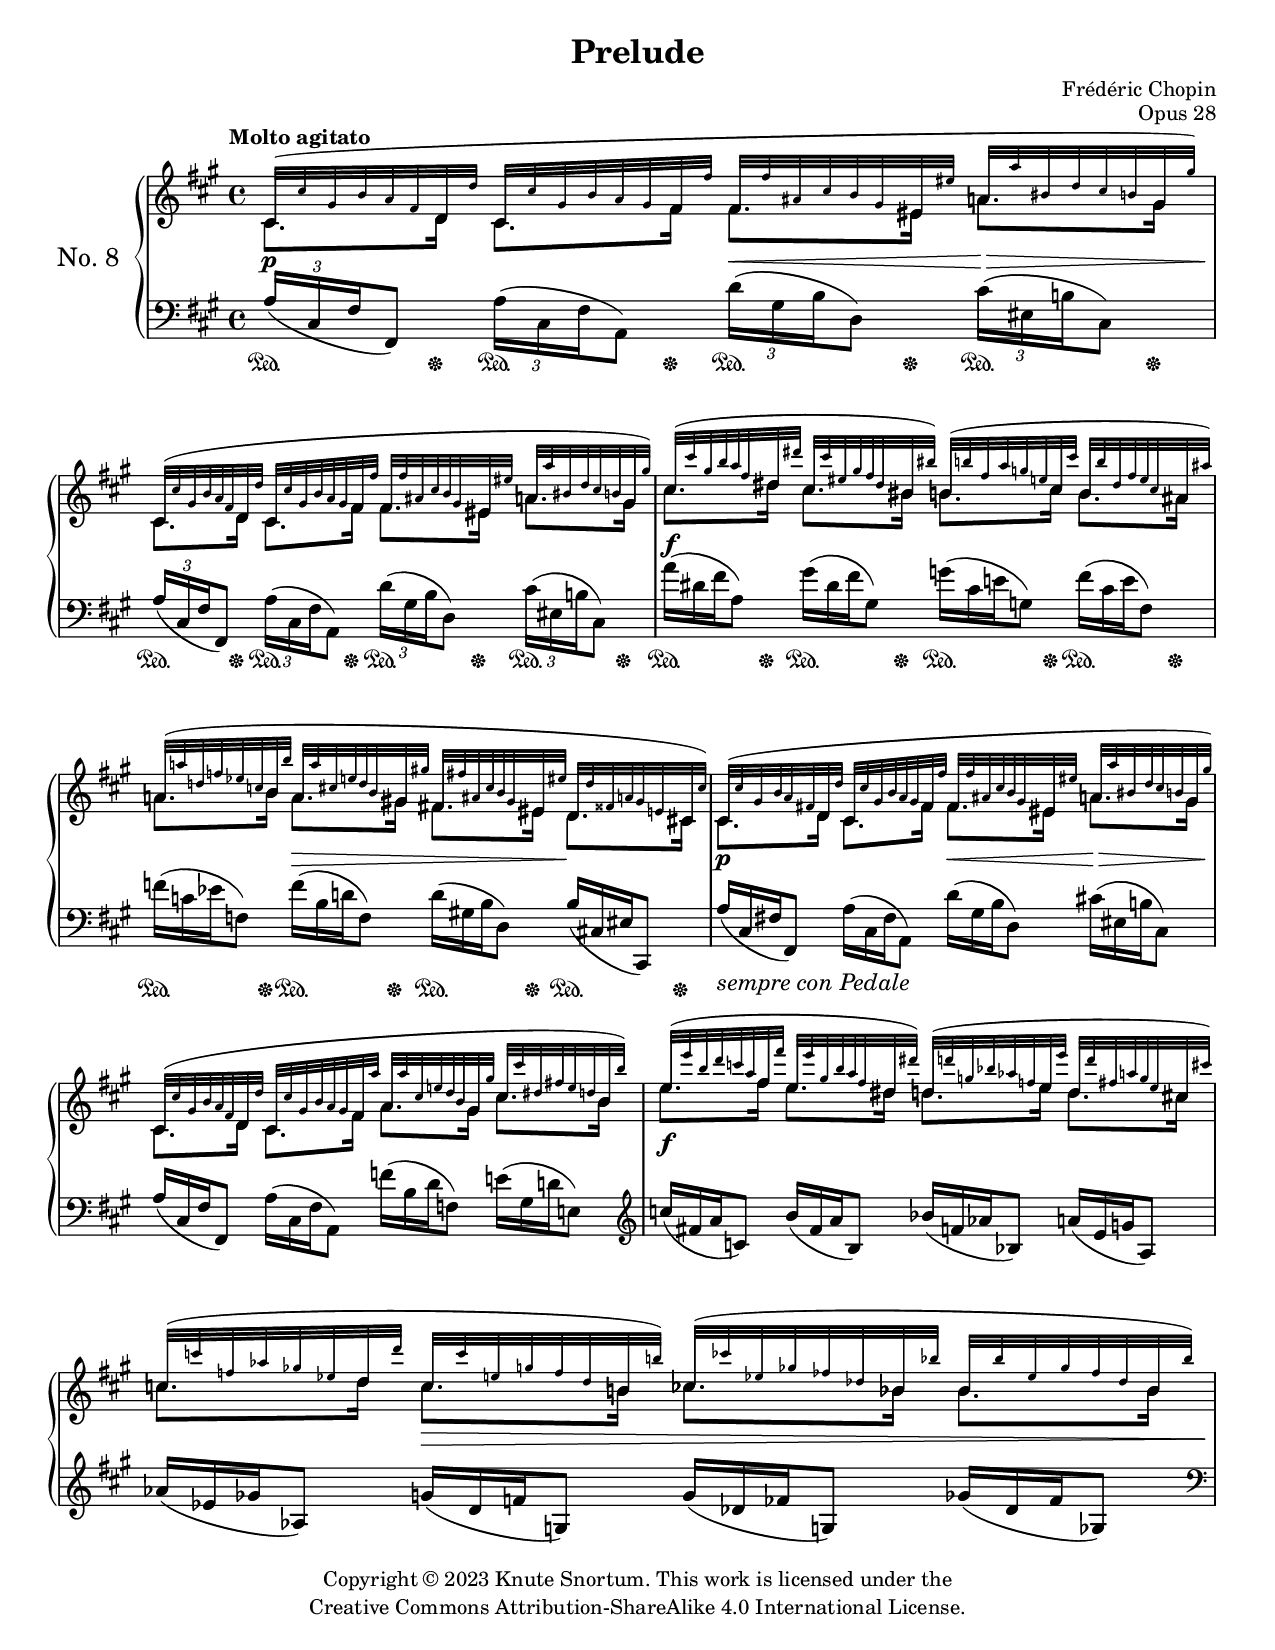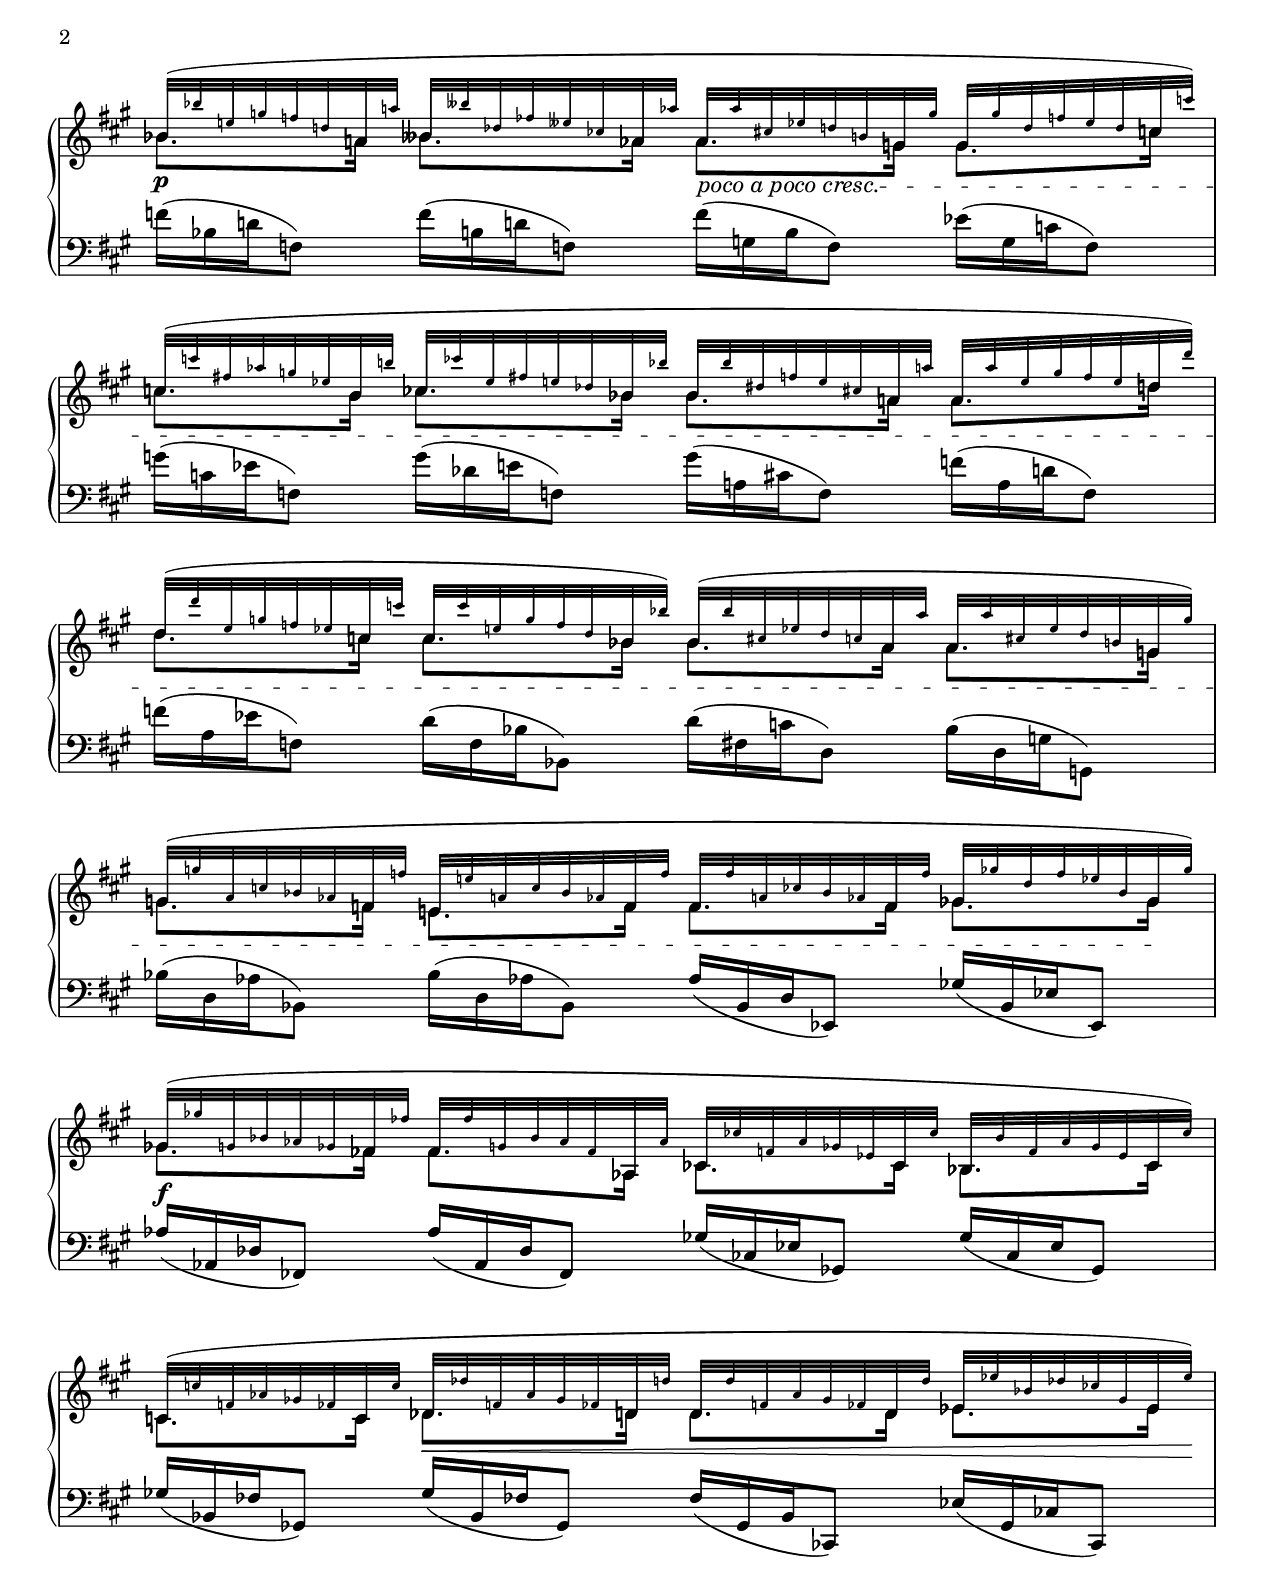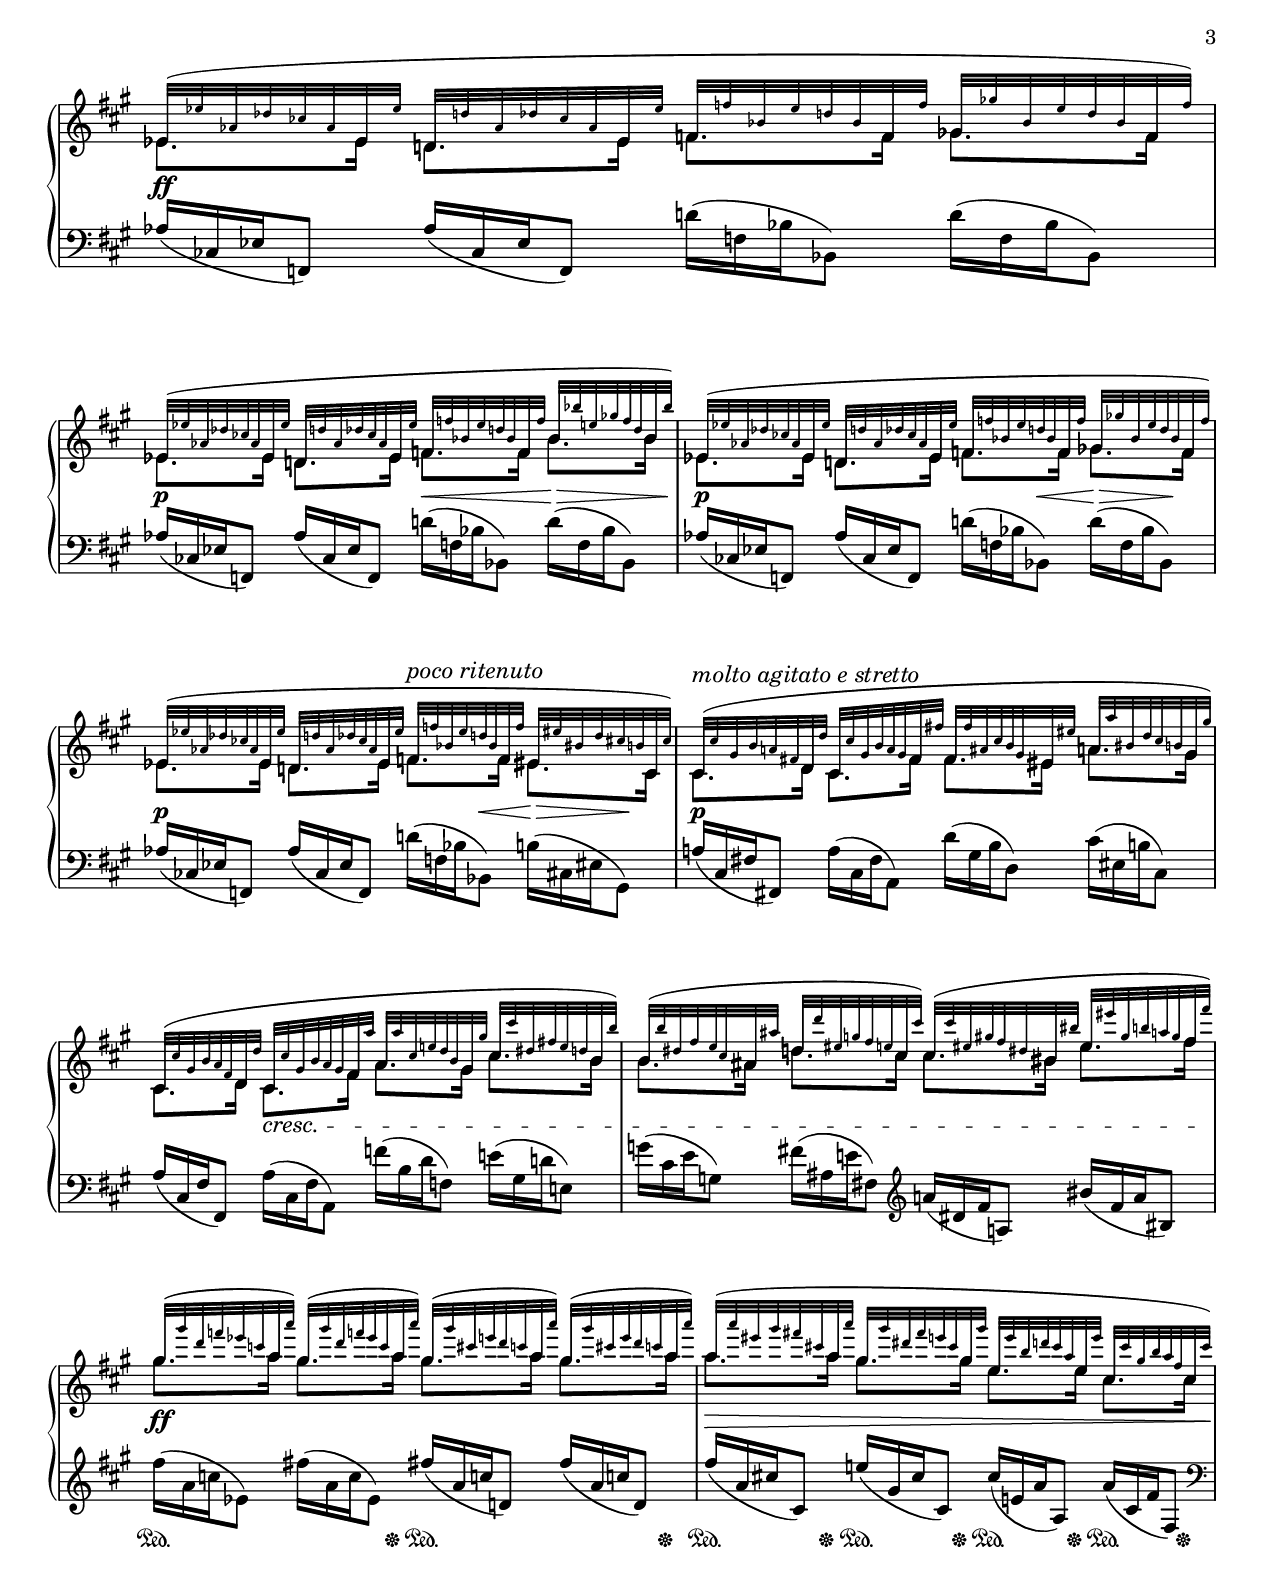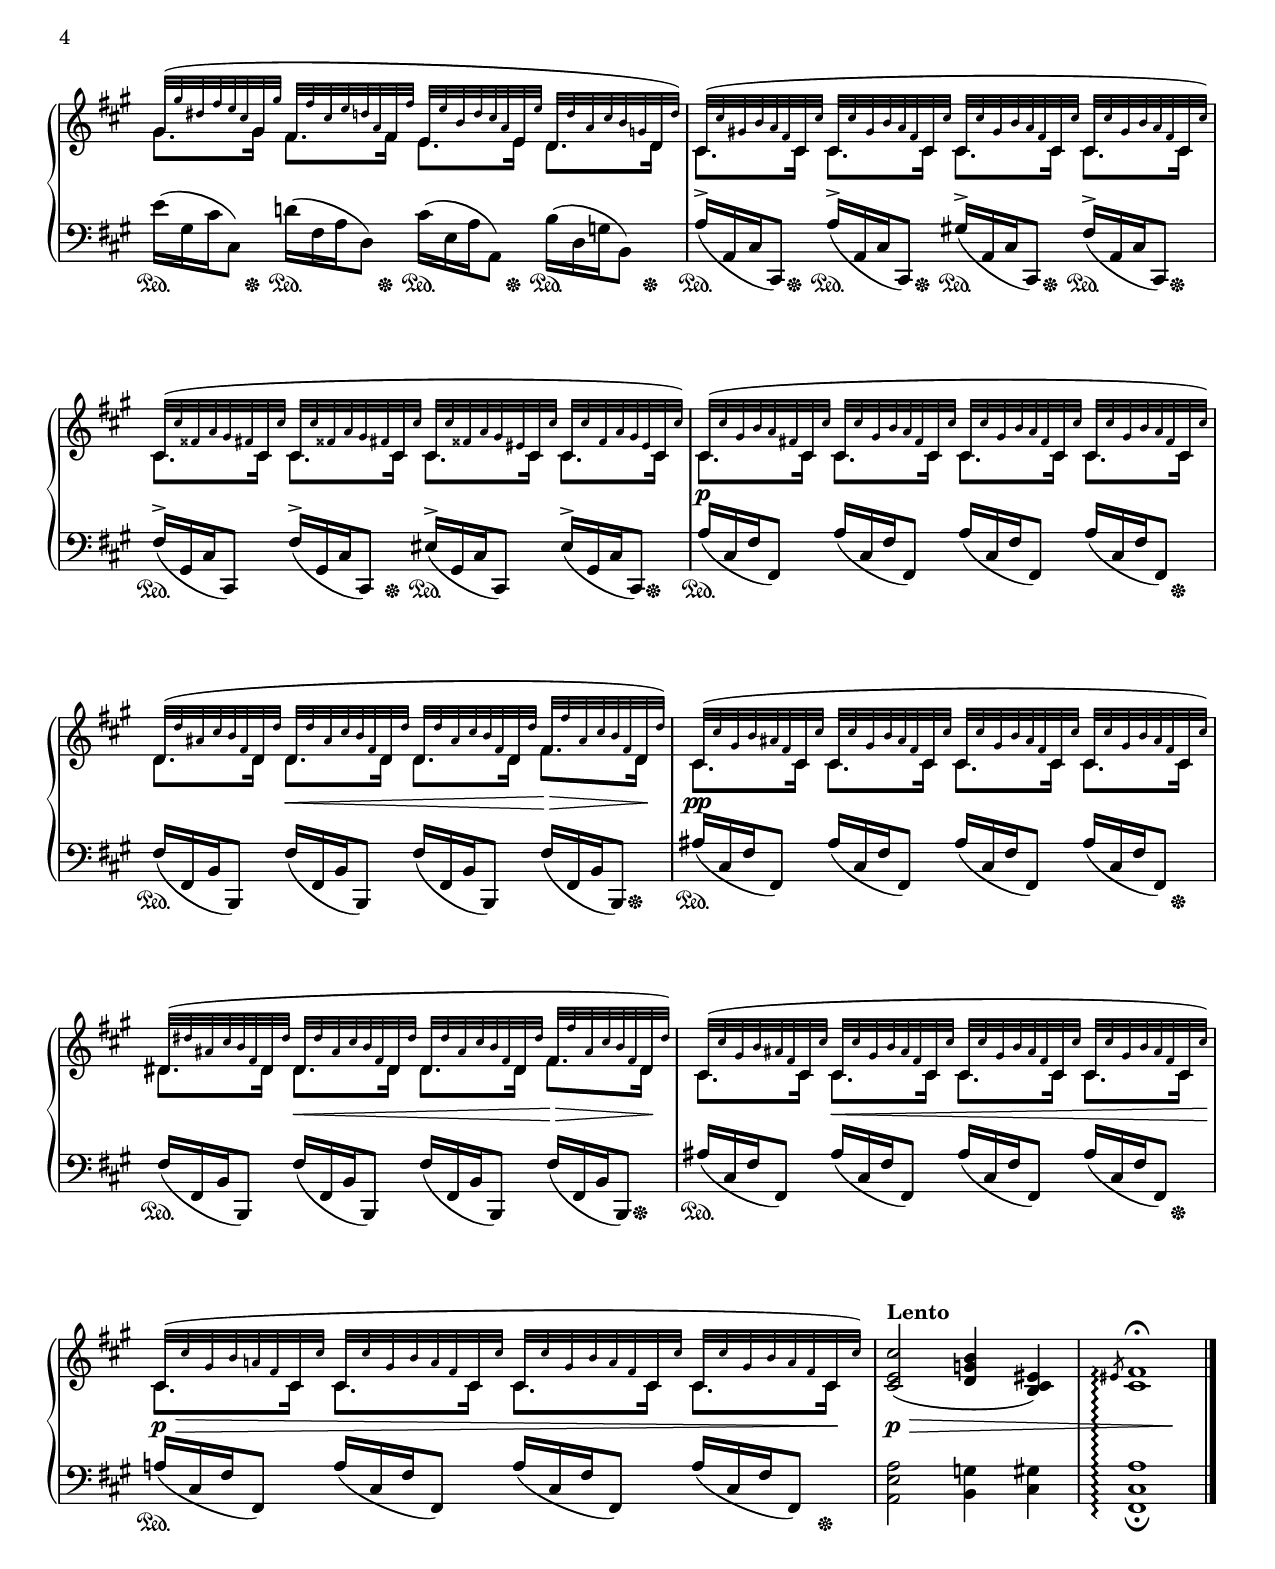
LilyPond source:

\version "2.24.0"

\include "includes/header-paper.ily"
%...+....1....+....2....+....3....+....4....+....5....+....6....+....7....+....

\version "2.22.2"
\language "english"

\include "global-variables.ily"

%%% Positions and shapes %%%

shapeArpeggio = 
  \tweak positions #'(-17 . -1) 
  \tweak extra-spacing-width #'(-1 . 0)
  \tweak X-offset -2
  \tweak vertical-skylines ##f
  \etc

%%% Music %%%

global = {
  \time 4/4
  \key fs \minor
  \accidentalStyle piano
}

rightHandUpper = \relative {
  \voiceOne
  \magnifyMusic #2/3 {
    \once \normalsize cs'32( cs' gs b a fs \once \normalsize d d' 
      \once \normalsize cs, cs' gs b a gs \once \normalsize fs fs'
      \once \normalsize fs, fs' as, cs b gs \once \normalsize es es'
      \once \normalsize a, a' bs, d cs b \once \normalsize gs gs') |
    \once \normalsize cs,,32( cs' gs b a fs \once \normalsize d d' 
      \once \normalsize cs, cs' gs b a gs \once \normalsize fs fs'
      \once \normalsize fs, fs' as, cs b gs \once \normalsize es es'
      \once \normalsize a, a' bs, d cs b \once \normalsize gs gs') |
    \once \normalsize cs,32( cs' gs b a fs \once \normalsize ds ds' 
      \once \normalsize cs, cs' es, gs fs ds \once \normalsize bs bs')
      \once \normalsize b,( b' fs a g e \once \normalsize cs cs'
      \once \normalsize b, b' ds, fs e cs \once \normalsize as as') |
    \once \normalsize a,32( a' d, f ef c \once \normalsize b b'
      \once \normalsize a, a' cs, e d b \once \normalsize gs gs'
      \once \normalsize fs, fs' as, cs b gs \once \normalsize es es'
      \once \normalsize d, d' fss, a gs e \once \normalsize cs cs')
    \once \normalsize cs,32( cs' gs b a fs \once \normalsize d d' 
      \once \normalsize cs, cs' gs b a gs \once \normalsize fs fs'
      \once \normalsize fs, fs' as, cs b gs \once \normalsize es es'
      \once \normalsize a, a' bs, d cs b \once \normalsize gs gs') |
    \once \normalsize cs,,32( cs' gs b a fs \once \normalsize d d' 
      \once \normalsize cs, cs' gs b a gs \once \normalsize fs a'
      \once \normalsize a, a' cs, e d b \once \normalsize gs gs'
      \once \normalsize cs, cs' ds, fs e d \once \normalsize b b') |
    \once \normalsize e,32( e' b d c a \once \normalsize fs fs'
      \once \normalsize e, e' gs, b a fs \once \normalsize ds ds')
      \once \normalsize d,( d' g, bf af f \once \normalsize e e'
      \once \normalsize d, d' fs, a g e \once \normalsize cs cs') |
    \once \normalsize c,32( c' f, af gf ef \once \normalsize d d'
      \once \normalsize c,32 c' e, g f d \once \normalsize b b')
      \once \normalsize cf,32( cf' ef, gf ff df \once \normalsize bf bf'
      \once \normalsize bf, bf' ef, gf ff df \once \normalsize bf bf') |
      
    \barNumberCheck 9
    \once \normalsize bf,32( bf' e, g f d \once \normalsize a a'
      \once \normalsize bff, bff' df, ff eff cf \once \normalsize af af'
      \once \normalsize af, af' cs, ef d b \once \normalsize g g'
      \once \normalsize g, g' d f ef d \once \normalsize c c') |
    \once \normalsize c,32( c' fs, af g ef \once \normalsize b b'
      \once \normalsize cf, cf' ef, fs e df \once \normalsize bf bf'
      \once \normalsize bf, bf' ds, f e cs \once \normalsize a a'
      \once \normalsize a, a' e g f e \once \normalsize d d') |
    \once \normalsize d,32( d' e, g f ef \once \normalsize c c'
      \once \normalsize c, c' e, g f d \once \normalsize bf bf')
      \once \normalsize bf,( bf' cs, ef d c \once \normalsize a a'
      \once \normalsize a, a' cs, ef d b \once \normalsize g g') |
    \once \normalsize g,32( g' a, c bf af \once \normalsize f f'
      \once \normalsize e, e' a, c bf af \once \normalsize f f'
      \once \normalsize f, f' a, cf bf af \once \normalsize f f'
      \once \normalsize gf, gf' d f ef bf \once \normalsize gf gf') |
    \once \normalsize gf,32( gf' g, bf af gf \once \normalsize ff ff' 
      \once \normalsize ff, ff' g, bf af ff \once \normalsize af, af'
      \once \normalsize cf, cf' f, af gf ef \once \normalsize cf cf'
      \once \normalsize bf, bf' f af gf ef \once \normalsize cf cf') |
    \once \normalsize c,32( c' f, af gf ff \once \normalsize c c' 
      \once \normalsize df, df' f, af gf ff \once \normalsize d d'
      \once \normalsize d, d' f, af gf ff \once \normalsize d d'
      \once \normalsize ef, ef' bf df cf gf \once \normalsize ef ef') |
    \once \normalsize ef,32( ef' af, df cf af \once \normalsize ef ef' 
      \once \normalsize d, d' af df cf af \once \normalsize ef ef'
      \once \normalsize f, f' bf, ef d bf \once \normalsize f f'
      \once \normalsize gf, gf' bf, ef d bf \once \normalsize f f') |
    \once \normalsize ef,32( ef' af, df cf af \once \normalsize ef ef'
      \once \normalsize d, d' af df cf af \once \normalsize ef ef'
      \once \normalsize f, f' bf, ef d bf \once \normalsize f f'
      \once \normalsize bf, bf' e, gf f d \once \normalsize bf bf') |
      
    \barNumberCheck 17
    \once \normalsize ef,,32( ef' af, df cf af \once \normalsize ef ef' 
      \once \normalsize d, d' af df cf af \once \normalsize ef ef'
      \once \normalsize f, f' bf, ef d bf \once \normalsize f f'
      \once \normalsize gf, gf' bf, ef d bf \once \normalsize f f') |
    \once \normalsize ef,32( ef' af, df cf af \once \normalsize ef ef'
      \once \normalsize d, d' af df cf af \once \normalsize ef ef'
      \once \normalsize f, f' bf, ef d bf \once \normalsize f f'
      \once \normalsize es, es' bs d cs b \once \normalsize cs, cs') |
    \once \normalsize cs,32( cs' gs b a fs \once \normalsize d d' 
      \once \normalsize cs, cs' gs b a gs \once \normalsize fs fs'
      \once \normalsize fs, fs' as, cs b gs \once \normalsize es es'
      \once \normalsize a, a' bs, d cs b \once \normalsize gs gs') |
    \once \normalsize cs,,32( cs' gs b a fs \once \normalsize d d' 
      \once \normalsize cs, cs' gs b a gs \once \normalsize fs a'
      \once \normalsize a, a' cs, e d b \once \normalsize gs gs'
      \once \normalsize cs, cs' ds, fs e d \once \normalsize b b') |
    \once \normalsize b,( b' ds, fs e cs \once \normalsize as as' 
      \once \normalsize d, d' es, g fs e \once \normalsize cs cs') 
      \once \normalsize cs,( cs' es, gs fs ds \once \normalsize bs bs' 
      \once \normalsize es, es' gs, b a gs \once \normalsize fs fs') |
    \once \normalsize gs,32( gs' d f ef c \once \normalsize a a')
      \once \normalsize gs,( gs' d f ef c \once \normalsize a a')
      \once \normalsize gs,( gs' cs, e d c \once \normalsize a a')
      \once \normalsize gs,( gs' cs, e d c \once \normalsize a a') |
    \once \normalsize a,32( a' es gs fs cs \once \normalsize a a'
      \once \normalsize gs, gs' ds fs e cs \once \normalsize gs gs'
      \once \normalsize e, e' b d cs a \once \normalsize e e'
      \once \normalsize cs, cs' gs b a fs \once \normalsize cs cs') |
    \once \normalsize gs,32( gs' ds fs e cs \once \normalsize gs gs' 
      \once \normalsize fs, fs' cs e d a \once \normalsize fs fs'
      \once \normalsize e, e' b d cs a \once \normalsize e e'
      \once \normalsize d, d' a cs b g \once \normalsize d d') |
      
    \barNumberCheck 25
    \once \normalsize cs,32( cs' gs b a fs \once \normalsize cs cs'
      \once \normalsize cs, cs' gs b a fs \once \normalsize cs cs'
      \once \normalsize cs, cs' gs b a fs \once \normalsize cs cs'
      \once \normalsize cs, cs' gs b a fs \once \normalsize cs cs') |
    \once \normalsize cs,32( cs' fss, a gs fs \once \normalsize cs cs'
      \once \normalsize cs, cs' fss, a gs fs \once \normalsize cs cs'
      \once \normalsize cs, cs' fss, a gs es \once \normalsize cs cs'
      \once \normalsize cs, cs' fss, a gs es \once \normalsize cs cs') |
    \once \normalsize cs,32( cs' gs b a fs \once \normalsize cs cs'
      \once \normalsize cs, cs' gs b a fs \once \normalsize cs cs'
      \once \normalsize cs, cs' gs b a fs \once \normalsize cs cs'
      \once \normalsize cs, cs' gs b a fs \once \normalsize cs cs') |
    \once \normalsize d,32( d' as cs b fs \once \normalsize d d'
      \once \normalsize d, d' as cs b fs \once \normalsize d d'
      \once \normalsize d, d' as cs b fs \once \normalsize d d'
      \once \normalsize fs, fs' as, cs b fs \once \normalsize d d') |
    \once \normalsize cs,32( cs' gs b as fs \once \normalsize cs cs'
      \once \normalsize cs, cs' gs b as fs \once \normalsize cs cs'
      \once \normalsize cs, cs' gs b as fs \once \normalsize cs cs'
      \once \normalsize cs, cs' gs b as fs \once \normalsize cs cs') |
    \once \normalsize ds,32( ds' as cs b fs \once \normalsize ds ds'
      \once \normalsize ds, ds' as cs b fs \once \normalsize ds ds'
      \once \normalsize ds, ds' as cs b fs \once \normalsize ds ds'
      \once \normalsize fs, fs' as, cs b fs \once \normalsize ds ds') |
    \once \normalsize cs,32( cs' gs b as fs \once \normalsize cs cs'
      \once \normalsize cs, cs' gs b as fs \once \normalsize cs cs'
      \once \normalsize cs, cs' gs b as fs \once \normalsize cs cs'
      \once \normalsize cs, cs' gs b as fs \once \normalsize cs cs') |
    \once \normalsize cs,32( cs' gs b a fs \once \normalsize cs cs'
      \once \normalsize cs, cs' gs b a fs \once \normalsize cs cs'
      \once \normalsize cs, cs' gs b a fs \once \normalsize cs cs'
      \once \normalsize cs, cs' gs b a fs \once \normalsize cs cs') |
  }
  
  \barNumberCheck 33
  \oneVoice
  \hide MetronomeMark
  \tempo "Lento" 4 = 50
  <cs, e cs'>2( <d g b>4 <b cs es>) |
  \slashedGrace { es8 \shapeArpeggio \arpeggio } <cs fs>1\fermata |
  \bar "|."
}

rightHandLower = \relative {
  \voiceTwo
  cs'8. d16 cs8. fs16 fs8. es16 a8. gs16 | 
  cs,8. d16 cs8. fs16 fs8. es16 a8. gs16 | 
  cs8. ds16 cs8. bs16 b8. cs16 b8. as16 |
  a8. b16 a8. gs16 fs8. es16 d8. cs16 |
  cs8. d16 cs8. fs16 fs8. es16 a8. gs16 |
  cs,8. d16 cs8. fs16 a8. gs16 cs8. b16 |
  e8. fs16 e8. ds16 d8. e16 d8. cs16 |
  c8. d16 c8. b16 cf8. bf16 bf8. bf16 |
  
  \barNumberCheck 9
  bf8. a16 bff8. af16 af8. g16 g8. c16 |
  c8. b16 cf8. bf16 bf8. a16 a8. d16 |
  d8. c16 c8. bf16 bf8. a16 a8. g16 |
  g8. f16 e8. f16 f8. f16 gf8. gf16 |
  gf8. ff16 ff8. af,16 cf8. cf16 bf8. cf16 |
  c8. c16 df8. d16 d8. d16 ef8. ef16 |
  ef8. ef16 d8. ef16 f8. f16 gf8. f16 |
  ef8. ef16 d8. ef16 f8. f16 bf8. bf16 |
  
  \barNumberCheck 17
  ef,8. ef16 d8. ef16 f8. f16 gf8. f16 |
  ef8. ef16 d8. ef16 f8.^\pocoRitenuto f16 es8. cs16 |
  cs8.^\moltoAgitato d16 cs8. fs16 fs8. es16 a8. gs16 |
  cs,8. d16 cs8. fs16 a8. gs16 cs8. b16 |
  b8. as16 d8. cs16 cs8. bs16 es8. fs16 |
  gs8. a16 gs8. a16 gs8. a16 gs8. a16 |
  a8. a16 gs8. gs16 e8. e16 cs8. cs16 |
  gs8. gs16 fs8. fs16 e8. e16 d8. d16 |
  
  \barNumberCheck 25
  \repeat unfold 3 { cs8. cs16 cs8. cs16 cs8. cs16 cs8. cs16 | }
  d8. d16 d8. d16 d8. d16 fs8. d16 |
  cs8. cs16 cs8. cs16 cs8. cs16 cs8. cs16 |
  ds8. ds16 ds8. ds16 ds8. ds16 fs8. ds16 |
  \repeat unfold 2 { cs8. cs16 cs8. cs16 cs8. cs16 cs8. cs16 | }
}

rightHand = <<
  \clef treble
  \global
  \mergeDifferentlyDottedOn
  \set Score.tempoHideNote = ##t 
  \tempo "Molto agitato" 4 = 90
  \new Voice \rightHandUpper
  \new Voice \rightHandLower
>>

leftHand = \relative {
  \clef bass
  \global
  \omit TupletBracket
  \tuplet 3/2 { a16( cs, fs } fs,8) \tuplet 3/2 { a'16( cs, fs } a,8) 
    \tuplet 3/2 { d'16( gs, b } d,8) \tuplet 3/2 { cs'16( es, b' } cs,8) |
  \tuplet 3/2 { a'16( cs, fs } fs,8) \tuplet 3/2 { a'16( cs, fs } a,8) 
    \tuplet 3/2 { d'16( gs, b } d,8) \tuplet 3/2 { cs'16( es, b' } cs,8) |
  \omit TupletNumber
  \tuplet 3/2 { a''16( ds, fs } a,8) \tuplet 3/2 { gs'16( ds fs } gs,8)
    \tuplet 3/2 { g'16( cs, e } g,8) \tuplet 3/2 { fs'16( cs e } fs,8) |
  \tuplet 3/2 { f'16( c ef } f,8) \tuplet 3/2 { f'16( b, d } f,8)
    \tuplet 3/2 { d'16( gs, b } d,8) \tuplet 3/2 { b'16( cs, es } cs,8) |
  \tuplet 3/2 { a''16( cs, fs } fs,8) \tuplet 3/2 { a'16( cs, fs } a,8) 
    \tuplet 3/2 { d'16( gs, b } d,8) \tuplet 3/2 { cs'16( es, b' } cs,8) |
  \tuplet 3/2 { a'16( cs, fs } fs,8) \tuplet 3/2 { a'16( cs, fs } a,8) 
    \tuplet 3/2 { f''16( b, d } f,8) \tuplet 3/2 { e'16( gs, d' } e,8) |
  \clef treble
  \tuplet 3/2 { c''16( fs, a } c,8) \tuplet 3/2 { b'16( fs a } b,8)
    \tuplet 3/2 { bf'16( f af } bf,8) \tuplet 3/2 { a'16( e g } a,8) |
  \tuplet 3/2 { af'16( ef gf } af,8) \tuplet 3/2 { g'16( d f } g,8)
    \tuplet 3/2 { g'16( df ff } g,8) \tuplet 3/2 { gf'16( df ff } gf,8) |
  
  \barNumberCheck 9
  \clef bass
  \tuplet 3/2 { f'16( bf, d } f,8) \tuplet 3/2 { f'16( b, d } f,8)
    \tuplet 3/2 { f'16( g, b } f8) \tuplet 3/2 { ef'16( g, c } f,8) |
  \tuplet 3/2 { g'16( c, ef } f,8) \tuplet 3/2 { g'16( df e } f,8)
    \tuplet 3/2 { g'16( a, cs } f,8) \tuplet 3/2 { f'16( a, d } f,8) |
  \tuplet 3/2 { f'16( a, ef' } f,8) \tuplet 3/2 { d'16( f, bf } bf,8)
    \tuplet 3/2 { d'16( fs, c' } d,8) \tuplet 3/2 { bf'16( d, g } g,8) |
  \tuplet 3/2 { bf'16( d, af' } bf,8) \tuplet 3/2 { bf'16( d, af' } bf,8)
    \tuplet 3/2 { af'16( bf, d } ef,8) \tuplet 3/2 { gf'16( bf, ef } ef,8) |
  \tuplet 3/2 { af'16( af, df } ff,8) \tuplet 3/2 { af'16( af, df } ff,8)
    \tuplet 3/2 { gf'16( cf, ef } gf,8) \tuplet 3/2 { gf'16( cf, ef } gf,8) |
  \tuplet 3/2 { gf'16( bf, ff' } gf,8) \tuplet 3/2 { gf'16( bf, ff' } gf,8) 
    \tuplet 3/2 { ff'16( gf, bf } cf,8) \tuplet 3/2 { ef'16( gf, cf } cf,8) |
  \tuplet 3/2 { af''16( cf, ef } f,8) \tuplet 3/2 { af'16( cf, ef } f,8)
    \tuplet 3/2 { d''16( f, bf } bf,8) \tuplet 3/2 { d'16( f, bf } bf,8) |
  \tuplet 3/2 { af'16( cf, ef } f,8) \tuplet 3/2 { af'16( cf, ef } f,8)
    \tuplet 3/2 { d''16( f, bf } bf,8) \tuplet 3/2 { d'16( f, bf } bf,8) |
    
  \barNumberCheck 17
  \tuplet 3/2 { af'16( cf, ef } f,8) \tuplet 3/2 { af'16( cf, ef } f,8)
    \tuplet 3/2 { d''16( f, bf } bf,8) \tuplet 3/2 { d'16( f, bf } bf,8) |
  \tuplet 3/2 { af'16( cf, ef } f,8) \tuplet 3/2 { af'16( cf, ef } f,8)
    \tuplet 3/2 { d''16( f, bf } bf,8) \tuplet 3/2 { b'16( cs, es } gs,8) |
  \tuplet 3/2 { a'16( cs, fs } fs,8) \tuplet 3/2 { a'16( cs, fs } a,8) 
    \tuplet 3/2 { d'16( gs, b } d,8) \tuplet 3/2 { cs'16( es, b' } cs,8) | 
  \tuplet 3/2 { a'16( cs, fs } fs,8) \tuplet 3/2 { a'16( cs, fs } a,8)
    \tuplet 3/2 { f''16( b, d } f,8) \tuplet 3/2 { e'16( gs, d' } e,8) |
  \tuplet 3/2 { g'16( cs, e } g,8) \tuplet 3/2 { fs'16( as, e' } fs,8)
    \clef treble
    \tuplet 3/2 { a'16( ds, fs } a,8) \tuplet 3/2 { bs'16( fs a } bs,8) |
  \tuplet 3/2 { fs''16( a, c } ef,8) \tuplet 3/2 { fs'16( a, c } ef,8) 
    \tuplet 3/2 { fs'16( a, c } d,8) \tuplet 3/2 { fs'16( a, c } d,8) |
  \tuplet 3/2 { fs'16( a, cs } cs,8) \tuplet 3/2 { e'16( gs, cs } cs,8)
    \tuplet 3/2 { cs'16( e, a } a,8) \tuplet 3/2 { a'16( cs, fs } fs,8) |
  \clef bass
  \tuplet 3/2 { e'16( gs, cs } cs,8) \tuplet 3/2 { d'16( fs, a } d,8)
    \tuplet 3/2 { cs'16( e, a } a,8) \tuplet 3/2 { b'16( d, g } b,8) |
    
  \barNumberCheck 25
  \tuplet 3/2 { a'16^>( a, cs } cs,8) \tuplet 3/2 { a''16^>( a, cs } cs,8)
    \tuplet 3/2 { gs''16^>( a, cs } cs,8) \tuplet 3/2 { fs'16^>( a, cs } 
    cs,8) |
  \tuplet 3/2 { fs'16^>( gs, cs } cs,8) \tuplet 3/2 { fs'16^>( gs, cs } cs,8)
    \tuplet 3/2 { es'16^>( gs, cs } cs,8) \tuplet 3/2 { es'16^>( gs, cs } 
    cs,8) |
  \tuplet 3/2 { a''16( cs, fs } fs,8) \tuplet 3/2 { a'16( cs, fs } fs,8)
    \tuplet 3/2 { a'16( cs, fs } fs,8) \tuplet 3/2 { a'16( cs, fs } fs,8) |
  \tuplet 3/2 { fs'16( fs, b } b,8) \tuplet 3/2 { fs''16( fs, b } b,8)
    \tuplet 3/2 { fs''16( fs, b } b,8) \tuplet 3/2 { fs''16( fs, b } b,8) |
  \tuplet 3/2 { as''16( cs, fs } fs,8) \tuplet 3/2 { as'16( cs, fs } fs,8) 
    \tuplet 3/2 { as'16( cs, fs } fs,8) \tuplet 3/2 { as'16( cs, fs } fs,8) |
  \tuplet 3/2 { fs'16( fs, b } b,8) \tuplet 3/2 { fs''16( fs, b } b,8)
    \tuplet 3/2 { fs''16( fs, b } b,8) \tuplet 3/2 { fs''16( fs, b } b,8) |
  \tuplet 3/2 { as''16( cs, fs } fs,8) \tuplet 3/2 { as'16( cs, fs } fs,8) 
    \tuplet 3/2 { as'16( cs, fs } fs,8) \tuplet 3/2 { as'16( cs, fs } fs,8) |
  \tuplet 3/2 { a'16( cs, fs } fs,8) \tuplet 3/2 { a'16( cs, fs } fs,8)
    \tuplet 3/2 { a'16( cs, fs } fs,8) \tuplet 3/2 { a'16( cs, fs } fs,8) |
    
  \barNumberCheck 33
  \oneVoice
  <a e' a>2 <b g'>4 <cs gs'> |
  <fs, cs' a'>1_\fermata |
}

dynamics = {
  s2\p s4\< s4\> <>\! |
  s1 |
  s1\f |
  s4 s4\> s8.. s32\! s4 |
  s2\p s4\< s4\> <>\! |
  s1 |
  s1\f |
  s4 s2.\> <>\! |
  
  \barNumberCheck 9
  s2\p \pocoAPocoCresc s_\startTextSpan |
  s1 * 2 |
  s2... s16\stopTextSpan |
  s1\f |
  s4 s2\< s8.. s32\! |
  s1\ff |
  s2\p s4\< s4\> <>\! |
  
  \barNumberCheck 17
  s2\p s8 s\< s\> s\! |
  s2\p s8 s\< s\> s\! |
  s1\p |
  s4 s2.\cresc |
  s2.... s32\! |
  s1\ff |
  s2....\> s32\! |
  s1 |
  
  \barNumberCheck 25
  s1 * 2 |
  s1\p |
  s4 s2\< s8.\> s16\! | 
  s1\pp |
  s4 s2\< s8.\> s16\! | 
  s4 s2\< s8.. s32\! |
  s2...\p\> s16\! |
  s1\p\> |
  s2 s\! |
}

pedal = {
  \repeat unfold 4 { 
    s8.\sustainOn s16\sustainOff s8.\sustainOn s16\sustainOff
    s8.\sustainOn s16\sustainOff s8.\sustainOn s16\sustainOff | 
  }
  \tag layout {
    s1^\sempreConPedale
    s1 * 3 |
  }
  \tag midi {
    \repeat unfold 4 { 
      s8.\sustainOn s16\sustainOff s8.\sustainOn s16\sustainOff
      s8.\sustainOn s16\sustainOff s8.\sustainOn s16\sustainOff | 
    }
  }
  
  \barNumberCheck 9
  \tag layout { s1 * 8 | }
  \tag midi {
    \repeat unfold 8 { 
      s8.\sustainOn s16\sustainOff s8.\sustainOn s16\sustainOff
      s8.\sustainOn s16\sustainOff s8.\sustainOn s16\sustainOff | 
    }
  }
  
  \barNumberCheck 17
  \tag layout { s1 * 5 | }
  \tag midi {
    \repeat unfold 5 { 
      s8.\sustainOn s16\sustainOff s8.\sustainOn s16\sustainOff
      s8.\sustainOn s16\sustainOff s8.\sustainOn s16\sustainOff | 
    }
  }
  s4\sustainOn s8. s16\sustainOff s4\sustainOn s8. s16\sustainOff |
  \repeat unfold 2 { 
    s8.\sustainOn s16\sustainOff s8.\sustainOn s16\sustainOff
    s8.\sustainOn s16\sustainOff s8.\sustainOn s16\sustainOff | 
  }
  
  \barNumberCheck 25
  s8.\sustainOn s16\sustainOff s8.\sustainOn s16\sustainOff
    s8.\sustainOn s16\sustainOff s8.\sustainOn s16\sustainOff | 
  s4\sustainOn s8. s16\sustainOff s4\sustainOn s8. s16\sustainOff |
  \repeat unfold 6 { s2...\sustainOn s16\sustainOff | }
}

forceBreaks = {
  s1\noBreak s1\break % 1 - 2
  s1\break s1\break % 3 - 4
  s1\noBreak s1\break % 5 - 6
  \repeat unfold 12 { s1\break } % 7 - 20
  s1\noBreak s1\break % 19 - 20
  s1\break % 21 
  \repeat unfold 5 { s1\noBreak s1\break } % 22 - 31
  s1\noBreak s1\noBreak % 32 - 33
  s1\break % 34
}

preludeEightMusic = \score { 
  \keepWithTag #'layout
  \new PianoStaff \with { 
    instrumentName = \markup \huge "No. 8"
  } <<
    \new Staff = "upper" \rightHand
    \new Dynamics \dynamics
    \new Staff = "lower" \leftHand
    \new Dynamics \pedal
    \new Devnull \forceBreaks
  >>
  \layout {}
}

preludeEightMidi = \book {
  \bookOutputName "prelude-op28-no8"
  \score { 
    \keepWithTag #'midi
    <<
      \new Staff = "upper" << \rightHand \dynamics \pedal >>
      \new Staff = "lower" << \leftHand \dynamics \pedal >>
    >>
    \midi {}
  }
}


\header {
  title = "Prelude"
  opus = "Opus 28"
  composer = "Frédéric Chopin"
}

\paper {
  min-systems-per-page = ##f
  two-sided = ##f
}

% Full score here instead of variable because we don't want forced breaks
\score { 
  \keepWithTag #'layout
  \new PianoStaff \with { 
    instrumentName = \markup \huge "No. 8"
  } <<
    \new Staff = "upper" \rightHand
    \new Dynamics \dynamics
    \new Staff = "lower" \leftHand
    \new Dynamics \pedal
  >>
  \layout {}
}
\preludeEightMidi
